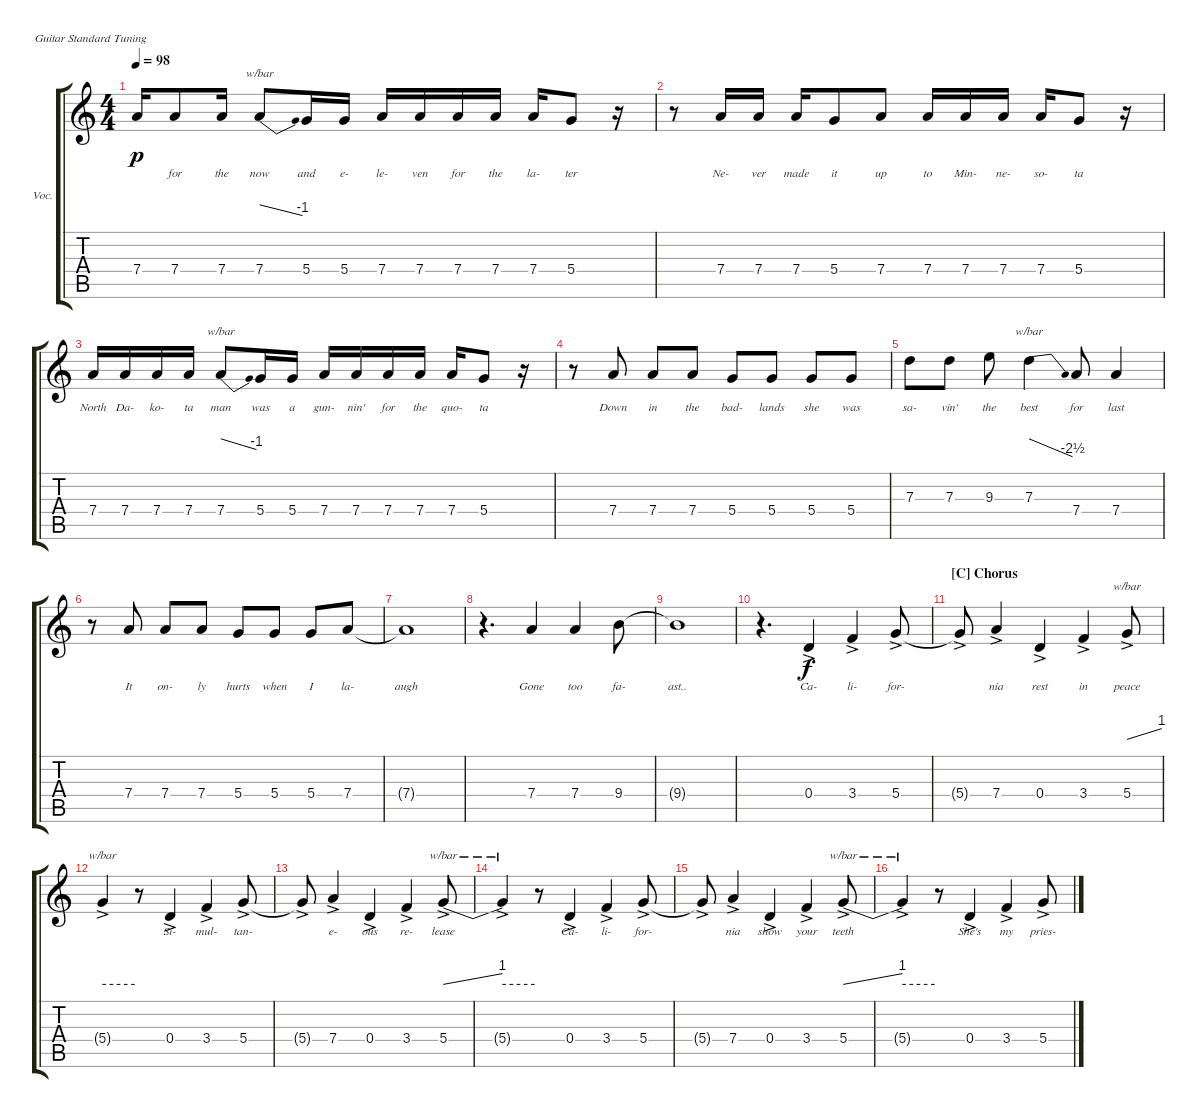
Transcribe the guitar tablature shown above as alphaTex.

\defaultSystemsLayout 4
\bracketExtendMode groupsimilarinstruments
\firstSystemTrackNameOrientation horizontal
\otherSystemsTrackNameOrientation horizontal
\track ("Vocals (Anthony Kiedis)" "Voc.") {instrument overdrivenguitar}
\staff {score tabs}
\tuning (E4 B3 G3 D3 A2 E2)
\ts (4 4)
\tempo 98
\clef g2
\scale
0.333333
\ks c
7.4{t}.16{lyrics (0 "") lyrics (1 "") lyrics (2 "") lyrics (3 "") lyrics (4 "") dy p} 7.4.8{lyrics (0 "for") lyrics (1 "") lyrics (2 "") lyrics (3 "") lyrics (4 "")} 7.4.16{lyrics (0 "the") lyrics (1 "") lyrics (2 "") lyrics (3 "") lyrics (4 "")} 7.4.8{tbe (dive default 28.2 0 35.4 -4) lyrics (0 "now") lyrics (1 "") lyrics (2 "") lyrics (3 "") lyrics (4 "")} 5.4.16{lyrics (0 "and") lyrics (1 "") lyrics (2 "") lyrics (3 "") lyrics (4 "")} 5.4.16{lyrics (0 "e-") lyrics (1 "") lyrics (2 "") lyrics (3 "") lyrics (4 "")} 7.4.16{lyrics (0 "le-") lyrics (1 "") lyrics (2 "") lyrics (3 "") lyrics (4 "")} 7.4.16{lyrics (0 "ven") lyrics (1 "") lyrics (2 "") lyrics (3 "") lyrics (4 "")} 7.4.16{lyrics (0 "for") lyrics (1 "") lyrics (2 "") lyrics (3 "") lyrics (4 "")} 7.4.16{lyrics (0 "the") lyrics (1 "") lyrics (2 "") lyrics (3 "") lyrics (4 "")} 7.4.16{lyrics (0 "la-") lyrics (1 "") lyrics (2 "") lyrics (3 "") lyrics (4 "")} 5.4.8{lyrics (0 "ter") lyrics (1 "") lyrics (2 "") lyrics (3 "") lyrics (4 "")} r.16 |
\scale
0.333333 r.8 7.4.16{lyrics (0 "Ne-") lyrics (1 "") lyrics (2 "") lyrics (3 "") lyrics (4 "")} 7.4.16{lyrics (0 "ver") lyrics (1 "") lyrics (2 "") lyrics (3 "") lyrics (4 "")} 7.4.16{lyrics (0 "made") lyrics (1 "") lyrics (2 "") lyrics (3 "") lyrics (4 "")} 5.4.8{lyrics (0 "it") lyrics (1 "") lyrics (2 "") lyrics (3 "") lyrics (4 "")} 7.4.8{lyrics (0 "up") lyrics (1 "") lyrics (2 "") lyrics (3 "") lyrics (4 "")} 7.4.16{lyrics (0 "to") lyrics (1 "") lyrics (2 "") lyrics (3 "") lyrics (4 "")} 7.4.16{lyrics (0 "Min-") lyrics (1 "") lyrics (2 "") lyrics (3 "") lyrics (4 "")} 7.4.16{lyrics (0 "ne-") lyrics (1 "") lyrics (2 "") lyrics (3 "") lyrics (4 "")} 7.4.16{lyrics (0 "so-") lyrics (1 "") lyrics (2 "") lyrics (3 "") lyrics (4 "")} 5.4.8{lyrics (0 "ta") lyrics (1 "") lyrics (2 "") lyrics (3 "") lyrics (4 "")} r.16{lyrics (0 "") lyrics (1 "") lyrics (2 "") lyrics (3 "") lyrics (4 "")} |
\scale
0.333333 7.4.16{lyrics (0 "North") lyrics (1 "") lyrics (2 "") lyrics (3 "") lyrics (4 "")} 7.4.16{lyrics (0 "Da-") lyrics (1 "") lyrics (2 "") lyrics (3 "") lyrics (4 "")} 7.4.16{lyrics (0 "ko-") lyrics (1 "") lyrics (2 "") lyrics (3 "") lyrics (4 "")} 7.4.16{lyrics (0 "ta") lyrics (1 "") lyrics (2 "") lyrics (3 "") lyrics (4 "")} 7.4.8{tbe (dive default 28.799999999999997 0 35.4 -4) lyrics (0 "man") lyrics (1 "") lyrics (2 "") lyrics (3 "") lyrics (4 "")} 5.4.16{lyrics (0 "was") lyrics (1 "") lyrics (2 "") lyrics (3 "") lyrics (4 "")} 5.4.16{lyrics (0 "a") lyrics (1 "") lyrics (2 "") lyrics (3 "") lyrics (4 "")} 7.4.16{lyrics (0 "gun-") lyrics (1 "") lyrics (2 "") lyrics (3 "") lyrics (4 "")} 7.4.16{lyrics (0 "nin'") lyrics (1 "") lyrics (2 "") lyrics (3 "") lyrics (4 "")} 7.4.16{lyrics (0 "for") lyrics (1 "") lyrics (2 "") lyrics (3 "") lyrics (4 "")} 7.4.16{lyrics (0 "the") lyrics (1 "") lyrics (2 "") lyrics (3 "") lyrics (4 "")} 7.4.16{lyrics (0 "quo-") lyrics (1 "") lyrics (2 "") lyrics (3 "") lyrics (4 "")} 5.4.8{lyrics (0 "ta") lyrics (1 "") lyrics (2 "") lyrics (3 "") lyrics (4 "")} r.16 |
\scale
0.333333 r.8 7.4.8{lyrics (0 "Down") lyrics (1 "") lyrics (2 "") lyrics (3 "") lyrics (4 "")} 7.4.8{lyrics (0 "in") lyrics (1 "") lyrics (2 "") lyrics (3 "") lyrics (4 "")} 7.4.8{lyrics (0 "the") lyrics (1 "") lyrics (2 "") lyrics (3 "") lyrics (4 "")} 5.4.8{lyrics (0 "bad-") lyrics (1 "") lyrics (2 "") lyrics (3 "") lyrics (4 "")} 5.4.8{lyrics (0 "lands") lyrics (1 "") lyrics (2 "") lyrics (3 "") lyrics (4 "")} 5.4.8{lyrics (0 "she") lyrics (1 "") lyrics (2 "") lyrics (3 "") lyrics (4 "")} 5.4.8{lyrics (0 "was") lyrics (1 "") lyrics (2 "") lyrics (3 "") lyrics (4 "")} |
\scale
0.333333 7.3.8{lyrics (0 "sa-") lyrics (1 "") lyrics (2 "") lyrics (3 "") lyrics (4 "")} 7.3.8{lyrics (0 "vin'") lyrics (1 "") lyrics (2 "") lyrics (3 "") lyrics (4 "")} 9.3.8{lyrics (0 "the") lyrics (1 "") lyrics (2 "") lyrics (3 "") lyrics (4 "")} 7.3.4{tbe (dive default 29.4 0 34.199999999999996 -10) lyrics (0 "best") lyrics (1 "") lyrics (2 "") lyrics (3 "") lyrics (4 "")} 7.4.8{lyrics (0 "for") lyrics (1 "") lyrics (2 "") lyrics (3 "") lyrics (4 "")} 7.4.4{lyrics (0 "last") lyrics (1 "") lyrics (2 "") lyrics (3 "") lyrics (4 "")} |
\scale
0.333333 r.8 7.4.8{lyrics (0 "It") lyrics (1 "") lyrics (2 "") lyrics (3 "") lyrics (4 "")} 7.4.8{lyrics (0 "on-") lyrics (1 "") lyrics (2 "") lyrics (3 "") lyrics (4 "")} 7.4.8{lyrics (0 "ly") lyrics (1 "") lyrics (2 "") lyrics (3 "") lyrics (4 "")} 5.4.8{lyrics (0 "hurts") lyrics (1 "") lyrics (2 "") lyrics (3 "") lyrics (4 "")} 5.4.8{lyrics (0 "when") lyrics (1 "") lyrics (2 "") lyrics (3 "") lyrics (4 "")} 5.4.8{lyrics (0 "I") lyrics (1 "") lyrics (2 "") lyrics (3 "") lyrics (4 "")} 7.4.8{lyrics (0 "la-") lyrics (1 "") lyrics (2 "") lyrics (3 "") lyrics (4 "")} |
\scale
0.333333 7.4{t}.1{lyrics (0 "augh") lyrics (1 "") lyrics (2 "") lyrics (3 "") lyrics (4 "")} |
\scale
0.333333 r.4{d} 7.4.4{lyrics (0 "Gone") lyrics (1 "") lyrics (2 "") lyrics (3 "") lyrics (4 "")} 7.4.4{lyrics (0 "too") lyrics (1 "") lyrics (2 "") lyrics (3 "") lyrics (4 "")} 9.4.8{lyrics (0 "fa-") lyrics (1 "") lyrics (2 "") lyrics (3 "") lyrics (4 "")} |
\scale
0.333333 9.4{t}.1{lyrics (0 "ast..") lyrics (1 "") lyrics (2 "") lyrics (3 "") lyrics (4 "")} |
\scale
0.333333 r.4{d} 0.4{ac}.4{lyrics (0 "Ca-") lyrics (1 "") lyrics (2 "") lyrics (3 "") lyrics (4 "") dy f} 3.4{ac}.4{lyrics (0 "li-") lyrics (1 "") lyrics (2 "") lyrics (3 "") lyrics (4 "")} 5.4{ac}.8{lyrics (0 "for-") lyrics (1 "") lyrics (2 "") lyrics (3 "") lyrics (4 "")} |
\section ("C" "Chorus")
\scale
0.333333 5.4{ac t}.8{lyrics (0 "") lyrics (1 "") lyrics (2 "") lyrics (3 "") lyrics (4 "")} 7.4{ac}.4{lyrics (0 "nia") lyrics (1 "") lyrics (2 "") lyrics (3 "") lyrics (4 "")} 0.4{ac}.4{lyrics (0 "rest") lyrics (1 "") lyrics (2 "") lyrics (3 "") lyrics (4 "")} 3.4{ac}.4{lyrics (0 "in") lyrics (1 "") lyrics (2 "") lyrics (3 "") lyrics (4 "")} 5.4{ac}.8{tbe (dive default 0.6 0 31.799999999999997 4) lyrics (0 "peace") lyrics (1 "") lyrics (2 "") lyrics (3 "") lyrics (4 "")} |
\scale
0.333333 5.4{ac t}.4{tbe (hold default 0 0 60 0) lyrics (0 "") lyrics (1 "") lyrics (2 "") lyrics (3 "") lyrics (4 "")} r.8 0.4{ac}.4{lyrics (0 "Si-") lyrics (1 "") lyrics (2 "") lyrics (3 "") lyrics (4 "")} 3.4{ac}.4{lyrics (0 "mul-") lyrics (1 "") lyrics (2 "") lyrics (3 "") lyrics (4 "")} 5.4{ac}.8{lyrics (0 "tan-") lyrics (1 "") lyrics (2 "") lyrics (3 "") lyrics (4 "")} |
\scale
0.333333 5.4{ac t}.8{lyrics (0 "") lyrics (1 "") lyrics (2 "") lyrics (3 "") lyrics (4 "")} 7.4{ac}.4{lyrics (0 "e-") lyrics (1 "") lyrics (2 "") lyrics (3 "") lyrics (4 "")} 0.4{ac}.4{lyrics (0 "ous") lyrics (1 "") lyrics (2 "") lyrics (3 "") lyrics (4 "")} 3.4{ac}.4{lyrics (0 "re-") lyrics (1 "") lyrics (2 "") lyrics (3 "") lyrics (4 "")} 5.4{ac}.8{tbe (dive default 0 0 30 4) lyrics (0 "lease") lyrics (1 "") lyrics (2 "") lyrics (3 "") lyrics (4 "")} |
\scale
0.333333 5.4{ac t}.4{tbe (hold default 0 0 60 0) lyrics (0 "") lyrics (1 "") lyrics (2 "") lyrics (3 "") lyrics (4 "")} r.8 0.4{ac}.4{lyrics (0 "Ca-") lyrics (1 "") lyrics (2 "") lyrics (3 "") lyrics (4 "")} 3.4{ac}.4{lyrics (0 "li-") lyrics (1 "") lyrics (2 "") lyrics (3 "") lyrics (4 "")} 5.4{ac}.8{lyrics (0 "for-") lyrics (1 "") lyrics (2 "") lyrics (3 "") lyrics (4 "")} |
\scale
0.333333 5.4{ac t}.8{lyrics (0 "") lyrics (1 "") lyrics (2 "") lyrics (3 "") lyrics (4 "")} 7.4{ac}.4{lyrics (0 "nia") lyrics (1 "") lyrics (2 "") lyrics (3 "") lyrics (4 "")} 0.4{ac}.4{lyrics (0 "show") lyrics (1 "") lyrics (2 "") lyrics (3 "") lyrics (4 "")} 3.4{ac}.4{lyrics (0 "your") lyrics (1 "") lyrics (2 "") lyrics (3 "") lyrics (4 "")} 5.4{ac}.8{tbe (dive default 0 0 29.4 4) lyrics (0 "teeth") lyrics (1 "") lyrics (2 "") lyrics (3 "") lyrics (4 "")} |
\scale
0.333333 5.4{ac t}.4{tbe (hold default 0 0 60 0) lyrics (0 "") lyrics (1 "") lyrics (2 "") lyrics (3 "") lyrics (4 "")} r.8 0.4{ac}.4{lyrics (0 "She's") lyrics (1 "") lyrics (2 "") lyrics (3 "") lyrics (4 "")} 3.4{ac}.4{lyrics (0 "my") lyrics (1 "") lyrics (2 "") lyrics (3 "") lyrics (4 "")} 5.4{ac}.8{lyrics (0 "pries-") lyrics (1 "") lyrics (2 "") lyrics (3 "") lyrics (4 "")}
